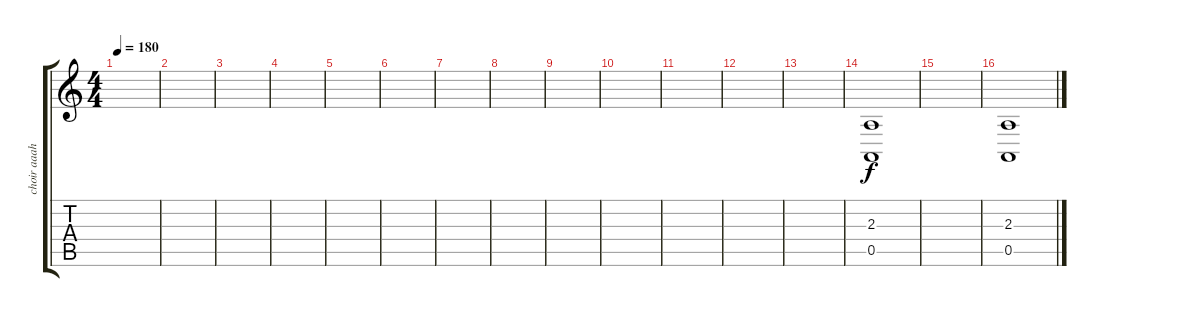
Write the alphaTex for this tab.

\track ("choir aaah" "choir aaah") {instrument choiraahs}
\staff {score tabs}
\tuning (E4 B3 G3 D3 A2 E2) {hide}
\ts (4 4)
\tempo 180
\clef g2
\ks c
|
|
|
|
|
|
|
|
|
|
|
|
|
(2.3 0.5).1 |
|
(2.3 0.5).1
